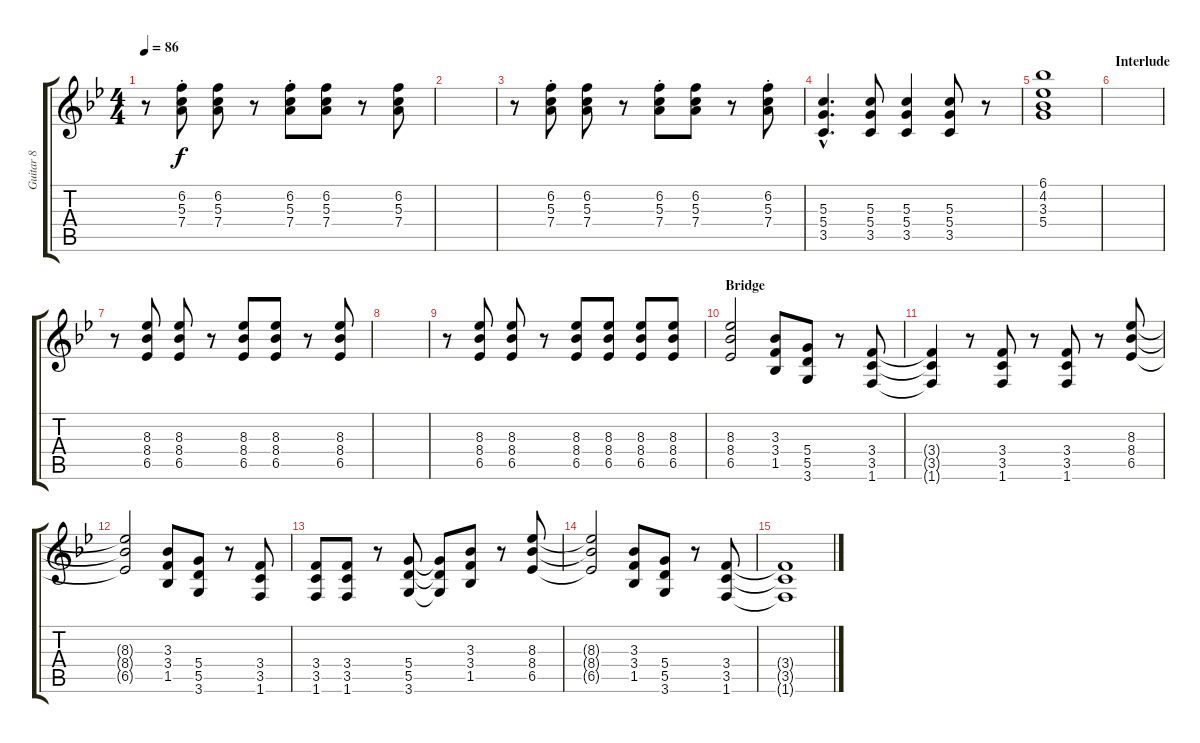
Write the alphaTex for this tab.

\track ("Guitar 8" "Guitar 8") {instrument overdrivenguitar}
\staff {score tabs}
\tuning (E4 B3 G3 D3 A2 E2) {hide}
\ts (4 4)
\tempo 86
\clef g2
\ks bb
r.8{dy f} (6.2{st} 5.3 7.4).8 (6.2 5.3 7.4).8 r.8 (6.2{st} 5.3 7.4).8 (6.2 5.3 7.4).8 r.8 (6.2 5.3 7.4).8 |
|
r.8 (6.2{st} 5.3 7.4).8 (6.2 5.3 7.4).8 r.8 (6.2{st} 5.3 7.4).8 (6.2 5.3 7.4).8 r.8 (6.2{st} 5.3 7.4).8 |
(5.3{hac} 5.4{hac} 3.5{hac}).4{d} (5.3 5.4 3.5).8 (5.3 5.4 3.5).4 (5.3 5.4 3.5).8 r.8 |
(6.1 4.2 3.3 5.4).1 |
\section ("" "Interlude")
|
r.8 (8.3 8.4 6.5).8 (8.3 8.4 6.5).8 r.8 (8.3 8.4 6.5).8 (8.3 8.4 6.5).8 r.8 (8.3 8.4 6.5).8 |
|
r.8 (8.3 8.4 6.5).8 (8.3 8.4 6.5).8 r.8 (8.3 8.4 6.5).8 (8.3 8.4 6.5).8 (8.3 8.4 6.5).8 (8.3 8.4 6.5).8 |
\section ("" "Bridge")
(8.3 8.4 6.5).2 (3.3 3.4 1.5).8 (5.4 5.5 3.6).8 r.8 (3.4 3.5 1.6).8 |
(3.4{t} 3.5{t} 1.6{t}).4 r.8 (3.4 3.5 1.6).8 r.8 (3.4 3.5 1.6).8 r.8 (8.3 8.4 6.5).8 |
(8.3{t} 8.4{t} 6.5{t}).2 (3.3 3.4 1.5).8 (5.4 5.5 3.6).8 r.8 (3.4 3.5 1.6).8 |
(3.4 3.5 1.6).8 (3.4 3.5 1.6).8 r.8 (5.4 5.5 3.6).8 (5.4{t} 5.5{t} 3.6{t}).8 (3.3 3.4 1.5).8 r.8 (8.3 8.4 6.5).8 |
(8.3{t} 8.4{t} 6.5{t}).2 (3.3 3.4 1.5).8 (5.4 5.5 3.6).8 r.8 (3.4 3.5 1.6).8 |
(3.4{t} 3.5{t} 1.6{t}).1
